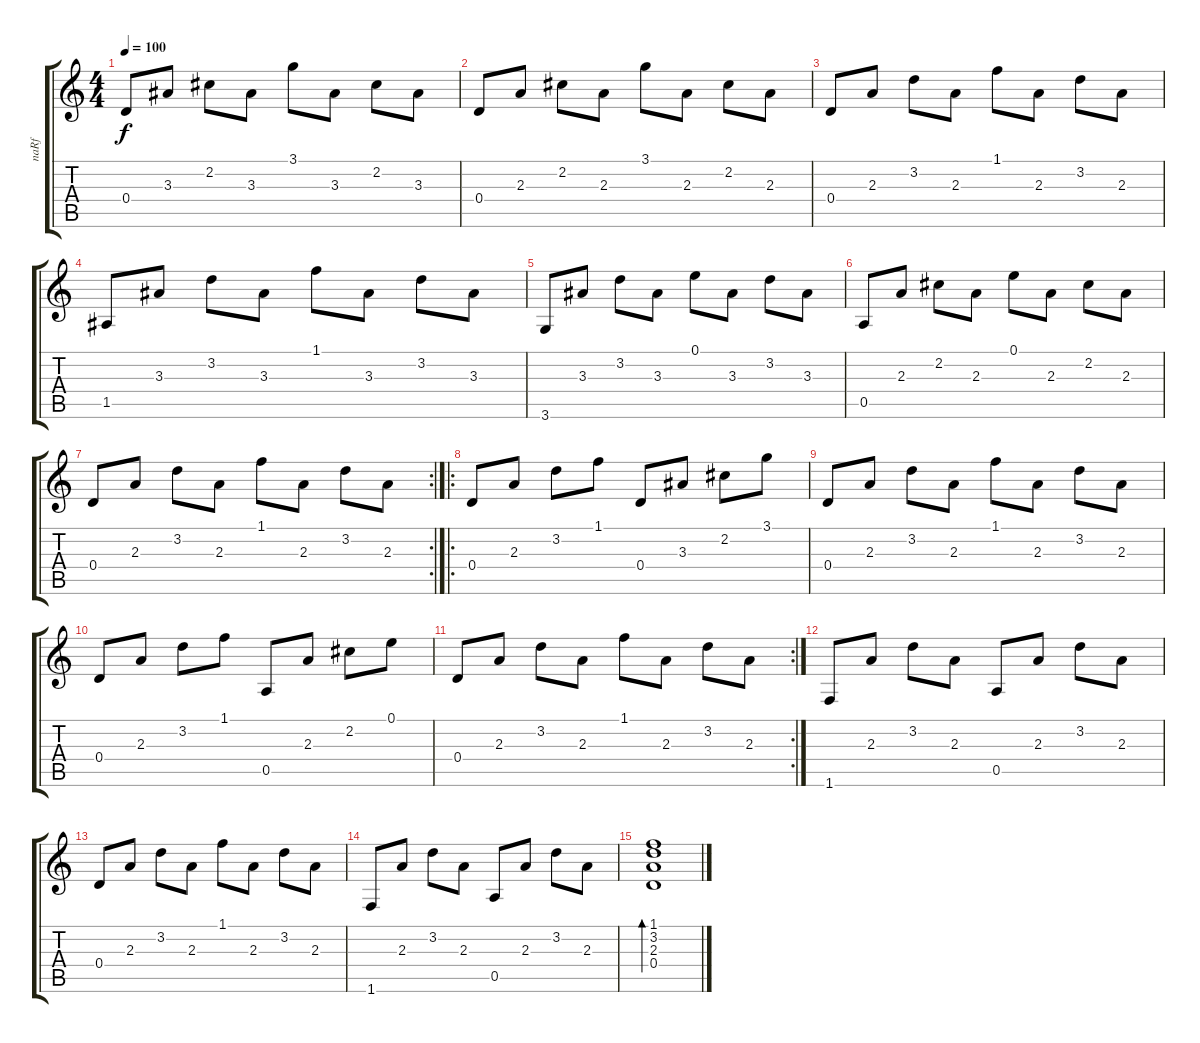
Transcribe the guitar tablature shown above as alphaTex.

\track ("naRf" "naRf") {instrument acousticguitarsteel}
\staff {score tabs}
\tuning (E4 B3 G3 D3 A2 E2) {hide}
\ts (4 4)
\tempo 100
\clef g2
\ks c
0.4.8{dy f} 3.3.8 2.2.8 3.3.8 3.1.8 3.3.8 2.2.8 3.3.8 |
0.4.8 2.3.8 2.2.8 2.3.8 3.1.8 2.3.8 2.2.8 2.3.8 |
0.4.8 2.3.8 3.2.8 2.3.8 1.1.8 2.3.8 3.2.8 2.3.8 |
1.5.8 3.3.8 3.2.8 3.3.8 1.1.8 3.3.8 3.2.8 3.3.8 |
3.6.8 3.3.8 3.2.8 3.3.8 0.1.8 3.3.8 3.2.8 3.3.8 |
0.5.8 2.3.8 2.2.8 2.3.8 0.1.8 2.3.8 2.2.8 2.3.8 |
\rc 2
0.4.8 2.3.8 3.2.8 2.3.8 1.1.8 2.3.8 3.2.8 2.3.8 |
\ro
0.4.8 2.3.8 3.2.8 1.1.8 0.4.8 3.3.8 2.2.8 3.1.8 |
0.4.8 2.3.8 3.2.8 2.3.8 1.1.8 2.3.8 3.2.8 2.3.8 |
0.4.8 2.3.8 3.2.8 1.1.8 0.5.8 2.3.8 2.2.8 0.1.8 |
\rc 2
0.4.8 2.3.8 3.2.8 2.3.8 1.1.8 2.3.8 3.2.8 2.3.8 |
1.6.8 2.3.8 3.2.8 2.3.8 0.5.8 2.3.8 3.2.8 2.3.8 |
0.4.8 2.3.8 3.2.8 2.3.8 1.1.8 2.3.8 3.2.8 2.3.8 |
1.6.8 2.3.8 3.2.8 2.3.8 0.5.8 2.3.8 3.2.8 2.3.8 |
(1.1 3.2 2.3 0.4).1{bd 480}
